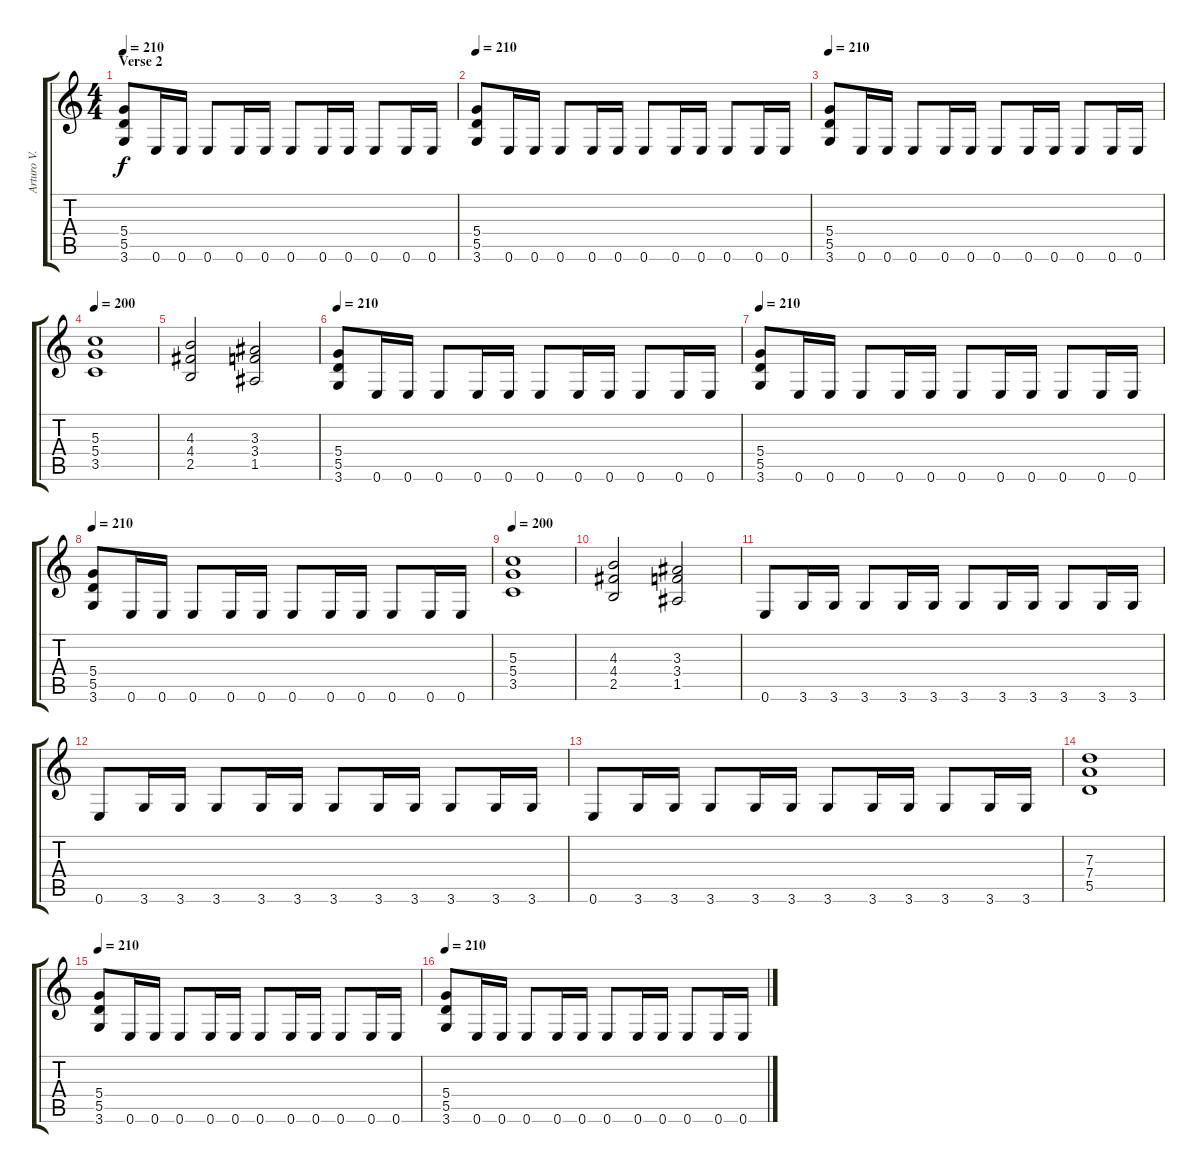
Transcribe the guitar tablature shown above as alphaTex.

\track ("Arturo V." "Arturo V.") {instrument overdrivenguitar}
\staff {score tabs}
\tuning (E4 B3 G3 D3 A2 E2) {hide}
\ts (4 4)
\section ("" "Verse 2")
\tempo 210
\clef g2
\ks c
(5.4 5.5 3.6).8{dy f} 0.6.16 0.6.16 0.6.8 0.6.16 0.6.16 0.6.8 0.6.16 0.6.16 0.6.8 0.6.16 0.6.16 |
\tempo 210
(5.4 5.5 3.6).8 0.6.16 0.6.16 0.6.8 0.6.16 0.6.16 0.6.8 0.6.16 0.6.16 0.6.8 0.6.16 0.6.16 |
\tempo 210
(5.4 5.5 3.6).8 0.6.16 0.6.16 0.6.8 0.6.16 0.6.16 0.6.8 0.6.16 0.6.16 0.6.8 0.6.16 0.6.16 |
\tempo 200
(5.3 5.4 3.5).1 |
(4.3 4.4 2.5).2 (3.3 3.4 1.5).2 |
\tempo 210
(5.4 5.5 3.6).8 0.6.16 0.6.16 0.6.8 0.6.16 0.6.16 0.6.8 0.6.16 0.6.16 0.6.8 0.6.16 0.6.16 |
\tempo 210
(5.4 5.5 3.6).8 0.6.16 0.6.16 0.6.8 0.6.16 0.6.16 0.6.8 0.6.16 0.6.16 0.6.8 0.6.16 0.6.16 |
\tempo 210
(5.4 5.5 3.6).8 0.6.16 0.6.16 0.6.8 0.6.16 0.6.16 0.6.8 0.6.16 0.6.16 0.6.8 0.6.16 0.6.16 |
\tempo 200
(5.3 5.4 3.5).1 |
(4.3 4.4 2.5).2 (3.3 3.4 1.5).2 |
0.6.8 3.6.16 3.6.16 3.6.8 3.6.16 3.6.16 3.6.8 3.6.16 3.6.16 3.6.8 3.6.16 3.6.16 |
0.6.8 3.6.16 3.6.16 3.6.8 3.6.16 3.6.16 3.6.8 3.6.16 3.6.16 3.6.8 3.6.16 3.6.16 |
0.6.8 3.6.16 3.6.16 3.6.8 3.6.16 3.6.16 3.6.8 3.6.16 3.6.16 3.6.8 3.6.16 3.6.16 |
(7.3 7.4 5.5).1 |
\tempo 210
(5.4 5.5 3.6).8 0.6.16 0.6.16 0.6.8 0.6.16 0.6.16 0.6.8 0.6.16 0.6.16 0.6.8 0.6.16 0.6.16 |
\tempo 210
(5.4 5.5 3.6).8 0.6.16 0.6.16 0.6.8 0.6.16 0.6.16 0.6.8 0.6.16 0.6.16 0.6.8 0.6.16 0.6.16
